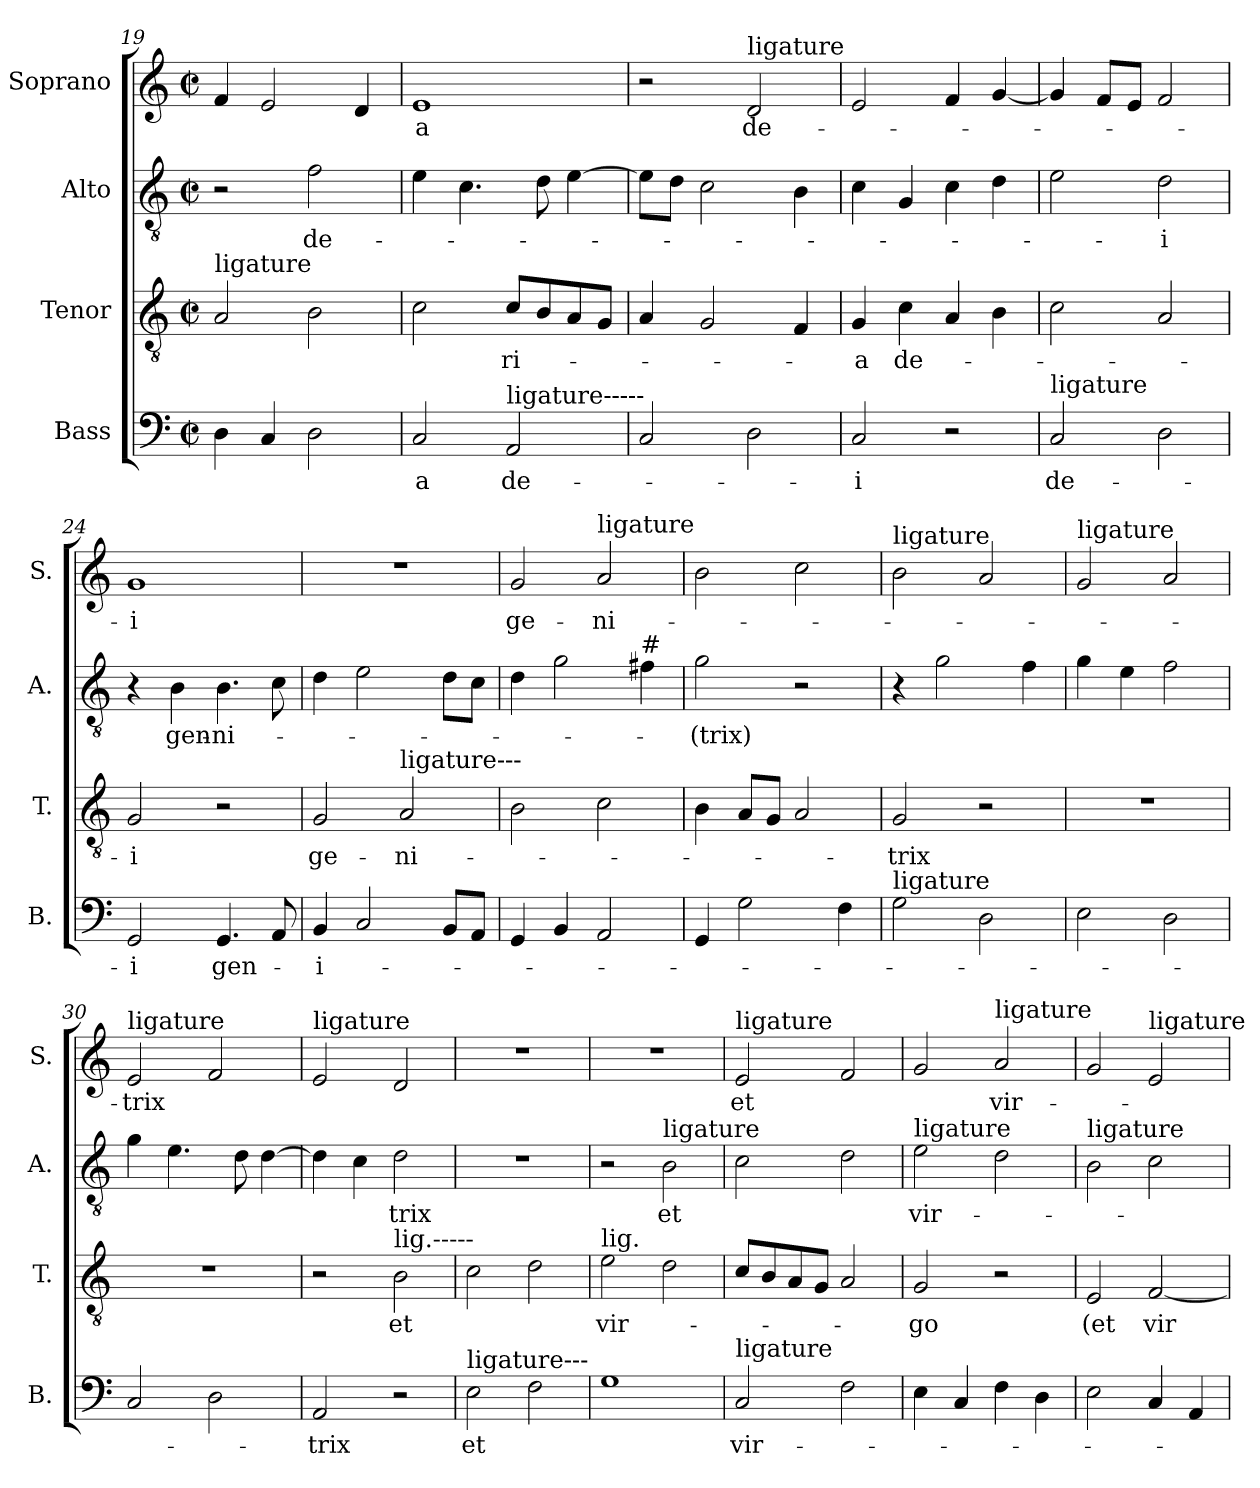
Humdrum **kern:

**kern	**text	**kern	**text	**kern	**text	**kern	**text
*part4	*part4	*part3	*part3	*part2	*part2	*part1	*part1
*staff4	*staff4	*staff3	*staff3	*staff2	*staff2	*staff1	*staff1
*I"Bass	*	*I"Tenor	*	*I"Alto	*	*I"Soprano	*
*I'B.	*	*I'T.	*	*I'A.	*	*I'S.	*
*clefF4	*	*clefGv2	*	*clefGv2	*	*clefG2	*
*k[]	*	*k[]	*	*k[]	*	*k[]	*
*M2/2	*	*M2/2	*	*M2/2	*	*M2/2	*
*met(c|)	*	*met(c|)	*	*met(c|)	*	*met(c|)	*
=19	=19	=19	=19	=19	=19	=19	=19
!	!	!LO:TX:a:t=ligature	!	!	!	!	!
4D\	.	2A/	.	2r	.	4f/	.
4C/	.	.	.	.	.	2e/	.
!	!	!	!	!	!LO:LY:b	!	!
2D\	.	2B\	.	2f\	de-	.	.
.	.	.	.	.	.	4d/	.
=20	=20	=20	=20	=20	=20	=20	=20
!	!LO:LY:b	!	!	!	!	!	!LO:LY:b
2C/	-a	2c\	.	4e\	.	1e	-a
.	.	.	.	4.c\	.	.	.
!LO:TX:a:t=ligature-----	!	!	!	!	!	!	!
!	!LO:LY:b	!	!LO:LY:b	!	!	!	!
2AA/	de-	8c/L	-ri-	.	.	.	.
.	.	8B/	.	8d\	.	.	.
.	.	8A/	.	[4e\	.	.	.
.	.	8G/J	.	.	.	.	.
=21	=21	=21	=21	=21	=21	=21	=21
2C/	.	4A/	.	8e\L]	.	2r	.
.	.	.	.	8d\J	.	.	.
.	.	2G/	.	2c\	.	.	.
!	!	!	!	!	!	!LO:TX:a:t=ligature	!
!	!	!	!	!	!	!	!LO:LY:b
2D\	.	.	.	.	.	2d/	de-
.	.	4F/	.	4B\	.	.	.
=22	=22	=22	=22	=22	=22	=22	=22
!	!LO:LY:b	!	!LO:LY:b	!	!	!	!
2C/	-i	4G/	-a	4c\	.	2e/	.
!	!	!	!LO:LY:b	!	!	!	!
.	.	4c\	de-	4G/	.	.	.
2r	.	4A/	.	4c\	.	4f/	.
.	.	4B\	.	4d\	.	[4g/	.
=23	=23	=23	=23	=23	=23	=23	=23
!LO:TX:a:t=ligature	!	!	!	!	!	!	!
!	!LO:LY:b	!	!	!	!	!	!
2C/	de-	2c\	.	2e\	.	4g/]	.
.	.	.	.	.	.	8f/L	.
.	.	.	.	.	.	8e/J	.
!	!	!	!	!	!LO:LY:b	!	!
2D\	.	2A/	.	2d\	-i	2f/	.
!!LO:LB:g=z
=24	=24	=24	=24	=24	=24	=24	=24
!	!LO:LY:b	!	!LO:LY:b	!	!	!	!LO:LY:b
2GG/	-i	2G/	-i	4r	.	1g	-i
!	!	!	!	!	!LO:LY:b	!	!
.	.	.	.	4B\	gen-	.	.
!	!LO:LY:b	!	!	!	!LO:LY:b	!	!
4.GG/	gen-	2r	.	4.B\	-ni-	.	.
8AA/	.	.	.	8c\	.	.	.
=25	=25	=25	=25	=25	=25	=25	=25
!	!LO:LY:b	!	!LO:LY:b	!	!	!	!
4BB/	-i-	2G/	ge-	4d\	.	1r	.
2C/	.	.	.	2e\	.	.	.
!	!	!LO:TX:a:t=ligature---	!	!	!	!	!
!	!	!	!LO:LY:b	!	!	!	!
.	.	2A/	-ni-	.	.	.	.
8BB/L	.	.	.	8d\L	.	.	.
8AA/J	.	.	.	8c\J	.	.	.
=26	=26	=26	=26	=26	=26	=26	=26
!	!	!	!	!	!	!	!LO:LY:b
4GG/	.	2B\	.	4d\	.	2g/	ge-
4BB/	.	.	.	2g\	.	.	.
!	!	!	!	!	!	!LO:TX:a:t=ligature	!
!	!	!	!	!	!	!	!LO:LY:b
2AA/	.	2c\	.	.	.	2a/	-ni-
!	!	!	!	!LO:TX:a:t=#	!	!	!
.	.	.	.	4f#X\	.	.	.
=27	=27	=27	=27	=27	=27	=27	=27
!	!	!	!	!	!LO:LY:b	!	!
4GG/	.	4B\	.	2g\	(trix)	2b\	.
2G\	.	8A/L	.	.	.	.	.
.	.	8G/J	.	.	.	.	.
.	.	2A/	.	2r	.	2cc\	.
4F\	.	.	.	.	.	.	.
=28	=28	=28	=28	=28	=28	=28	=28
!	!	!	!	!	!	!LO:TX:a:t=ligature	!
!LO:TX:a:t=ligature	!	!	!	!	!	!	!
!	!	!	!LO:LY:b	!	!	!	!
2G\	.	2G/	-trix	4r	.	2b\	.
.	.	.	.	2g\	.	.	.
2D\	.	2r	.	.	.	2a/	.
.	.	.	.	4f\	.	.	.
=29	=29	=29	=29	=29	=29	=29	=29
!	!	!	!	!	!	!LO:TX:a:t=ligature	!
2E\	.	1r	.	4g\	.	2g/	.
.	.	.	.	4e\	.	.	.
2D\	.	.	.	2f\	.	2a/	.
=30	=30	=30	=30	=30	=30	=30	=30
!	!	!	!	!	!	!LO:TX:a:t=ligature	!
!	!	!	!	!	!	!	!LO:LY:b
2C/	.	1r	.	4g\	.	2e/	-trix
.	.	.	.	4.e\	.	.	.
2D\	.	.	.	.	.	2f/	.
.	.	.	.	8d\	.	.	.
.	.	.	.	[4d\	.	.	.
=31	=31	=31	=31	=31	=31	=31	=31
!	!	!	!	!	!	!LO:TX:a:t=ligature	!
!	!LO:LY:b	!	!	!	!	!	!
2AA/	-trix	2r	.	4d\]	.	2e/	.
.	.	.	.	4c\	.	.	.
!	!	!LO:TX:a:t=lig.-----	!	!	!	!	!
!	!	!	!LO:LY:b	!	!LO:LY:b	!	!
2r	.	2B\	-et	2d\	trix	2d/	.
!!LO:PB:g=z
=32	=32	=32	=32	=32	=32	=32	=32
!LO:TX:a:t=ligature---	!	!	!	!	!	!	!
!	!LO:LY:b	!	!	!	!	!	!
2E\	-et	2c\	.	1r	.	1r	.
2F\	.	2d\	.	.	.	.	.
=33	=33	=33	=33	=33	=33	=33	=33
!	!	!LO:TX:a:t=lig.	!	!	!	!	!
!	!	!	!LO:LY:b	!	!	!	!
1G	.	2e\	vir-	2r	.	1r	.
!	!	!	!	!LO:TX:a:t=ligature	!	!	!
!	!	!	!	!	!LO:LY:b	!	!
.	.	2d\	.	2B\	-et	.	.
=34	=34	=34	=34	=34	=34	=34	=34
!	!	!	!	!	!	!LO:TX:a:t=ligature	!
!LO:TX:a:t=ligature	!	!	!	!	!	!	!
!	!LO:LY:b	!	!	!	!	!	!LO:LY:b
2C/	vir-	8c/L	.	2c\	.	2e/	-et
.	.	8B/	.	.	.	.	.
.	.	8A/	.	.	.	.	.
.	.	8G/J	.	.	.	.	.
2F\	.	2A/	.	2d\	.	2f/	.
=35	=35	=35	=35	=35	=35	=35	=35
!	!	!	!	!LO:TX:a:t=ligature	!	!	!
!	!	!	!LO:LY:b	!	!LO:LY:b	!	!
4E\	.	2G/	-go	2e\	vir-	2g/	.
4C/	.	.	.	.	.	.	.
!	!	!	!	!	!	!LO:TX:a:t=ligature	!
!	!	!	!	!	!	!	!LO:LY:b
4F\	.	2r	.	2d\	.	2a/	vir-
4D\	.	.	.	.	.	.	.
=36	=36	=36	=36	=36	=36	=36	=36
!	!	!	!	!LO:TX:a:t=ligature	!	!	!
!	!	!	!LO:LY:b	!	!	!	!
2E\	.	2E/	(et	2B\	.	2g/	.
!	!	!	!	!	!	!LO:TX:a:t=ligature	!
!	!	!	!LO:LY:b	!	!	!	!
4C/	.	[2F/	vir-	2c\	.	2e/	.
4AA/	.	.	.	.	.	.	.
=	=	=	=	=	=	=	=
*-	*-	*-	*-	*-	*-	*-	*-
